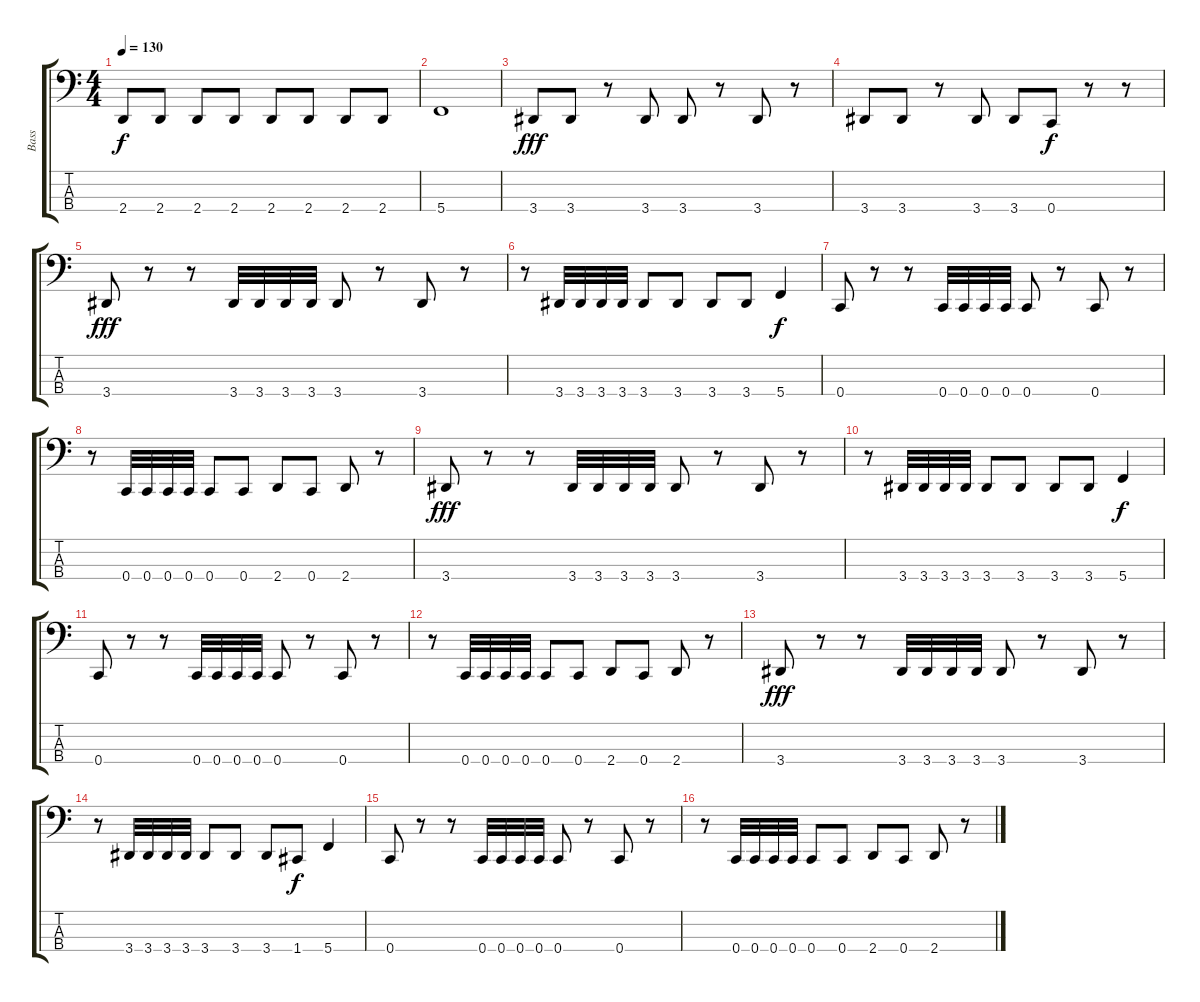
\track ("Bass" "Bass") {instrument electricbasspick}
\staff {score tabs}
\tuning (F2 C2 G1 C1) {hide}
\ts (4 4)
\tempo 130
\clef f4
\ks c
2.4.8{dy f} 2.4.8 2.4.8 2.4.8 2.4.8 2.4.8 2.4.8 2.4.8 |
5.4.1 |
3.4.8{dy fff} 3.4.8 r.8 3.4.8 3.4.8 r.8 3.4.8 r.8 |
3.4.8 3.4.8 r.8 3.4.8 3.4.8 0.4.8{dy f} r.8 r.8 |
3.4.8{dy fff} r.8 r.8 3.4.32 3.4.32 3.4.32 3.4.32 3.4.8 r.8 3.4.8 r.8 |
r.8 3.4.32 3.4.32 3.4.32 3.4.32 3.4.8 3.4.8 3.4.8 3.4.8 5.4.4{dy f} |
0.4.8 r.8 r.8 0.4.32 0.4.32 0.4.32 0.4.32 0.4.8 r.8 0.4.8 r.8 |
r.8 0.4.32 0.4.32 0.4.32 0.4.32 0.4.8 0.4.8 2.4.8 0.4.8 2.4.8 r.8 |
3.4.8{dy fff} r.8 r.8 3.4.32 3.4.32 3.4.32 3.4.32 3.4.8 r.8 3.4.8 r.8 |
r.8 3.4.32 3.4.32 3.4.32 3.4.32 3.4.8 3.4.8 3.4.8 3.4.8 5.4.4{dy f} |
0.4.8 r.8 r.8 0.4.32 0.4.32 0.4.32 0.4.32 0.4.8 r.8 0.4.8 r.8 |
r.8 0.4.32 0.4.32 0.4.32 0.4.32 0.4.8 0.4.8 2.4.8 0.4.8 2.4.8 r.8 |
3.4.8{dy fff} r.8 r.8 3.4.32 3.4.32 3.4.32 3.4.32 3.4.8 r.8 3.4.8 r.8 |
r.8 3.4.32 3.4.32 3.4.32 3.4.32 3.4.8 3.4.8 3.4.8 1.4.8{dy f} 5.4.4 |
0.4.8 r.8 r.8 0.4.32 0.4.32 0.4.32 0.4.32 0.4.8 r.8 0.4.8 r.8 |
r.8 0.4.32 0.4.32 0.4.32 0.4.32 0.4.8 0.4.8 2.4.8 0.4.8 2.4.8 r.8
